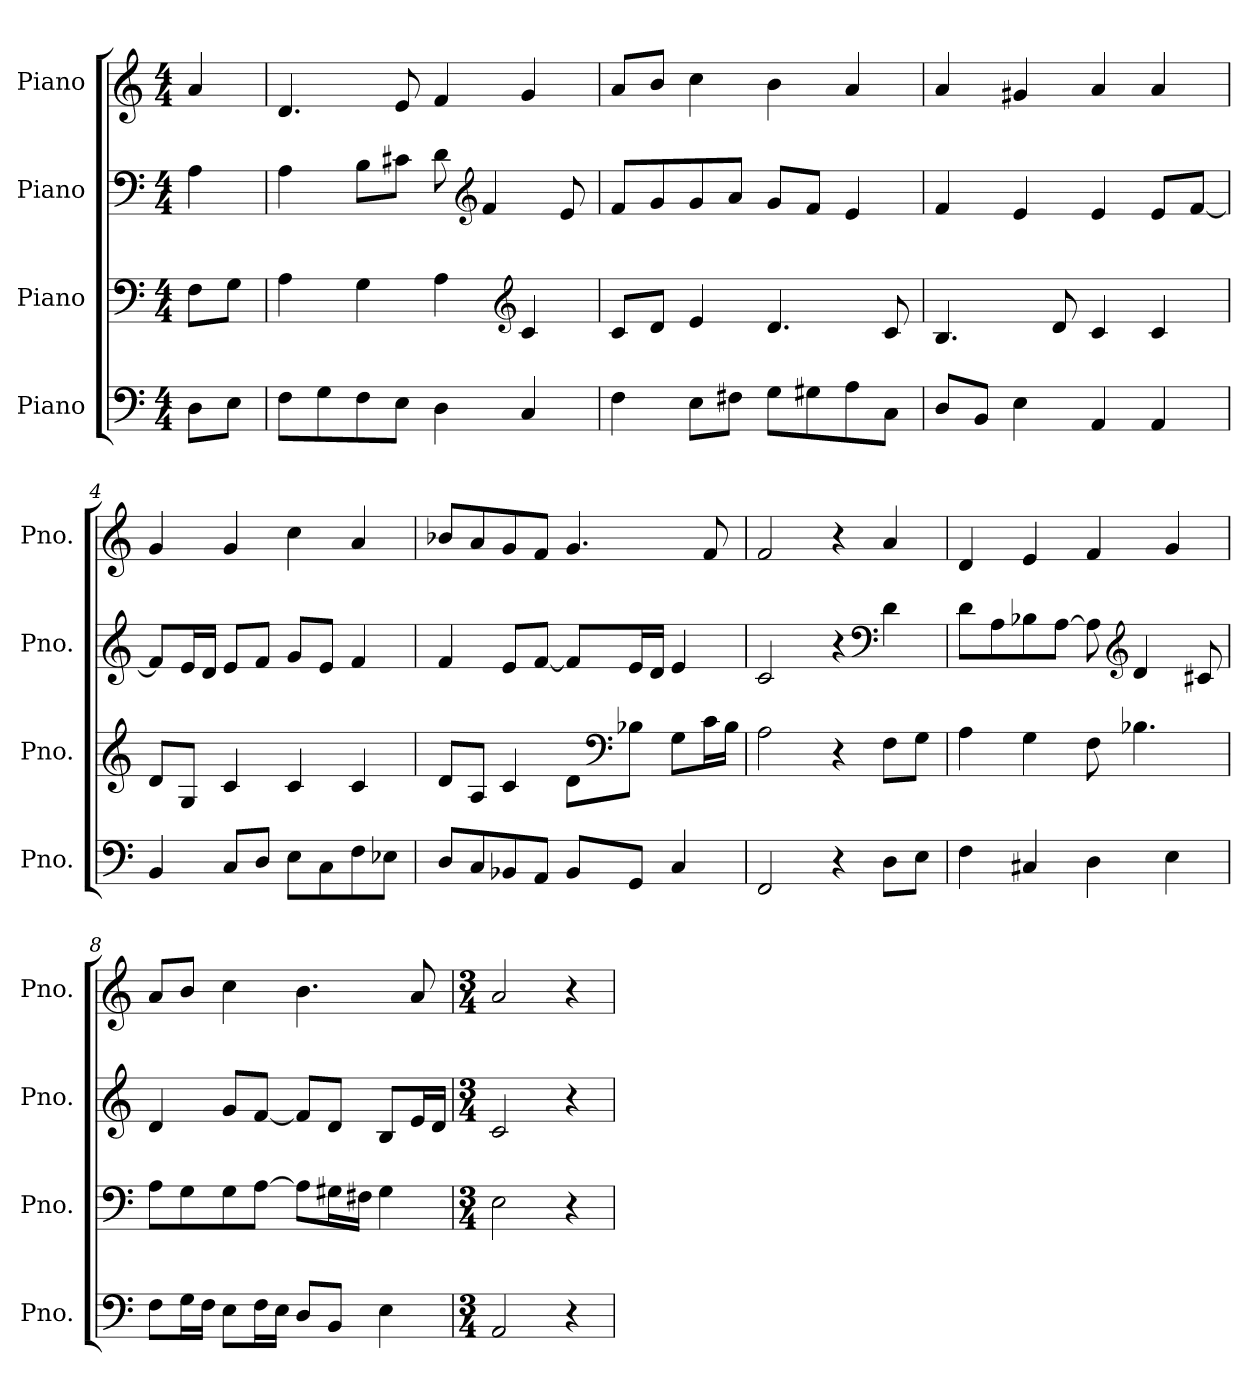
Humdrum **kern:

**kern	**kern	**kern	**kern
*part4	*part3	*part2	*part1
*staff4	*staff3	*staff2	*staff1
*I"Piano	*I"Piano	*I"Piano	*I"Piano
*I'Pno.	*I'Pno.	*I'Pno.	*I'Pno.
*clefF4	*clefF4	*clefF4	*clefG2
*k[]	*k[]	*k[]	*k[]
*M4/4	*M4/4	*M4/4	*M4/4
*MM120	*MM120	*MM120	*MM120
=	=	=	=
8D\L	8F\L	4A\	4a/
8E\J	8G\J	.	.
=1	=1	=1	=1
8F\L	4A\	4A\	4.d/
8G\	.	.	.
8F\	4G\	8B\L	.
8E\J	.	8c#X\J	8e/
4D\	4A\	8d\	4f/
*	*	*clefG2	*
.	.	4f/	.
*	*clefG2	*	*
4C/	4c/	.	4g/
.	.	8e/	.
=2	=2	=2	=2
4F\	8c/L	8f/L	8a/L
.	8d/J	8g/	8b/J
8E\L	4e/	8g/	4cc\
8F#X\J	.	8a/J	.
8G\L	4.d/	8g/L	4b\
8G#X\	.	8f/J	.
8A\	.	4e/	4a/
8C\J	8c/	.	.
=3	=3	=3	=3
8D/L	4.B/	4f/	4a/
8BB/J	.	.	.
4E\	.	4e/	4g#X/
.	8d/	.	.
4AA/	4c/	4e/	4a/
4AA/	4c/	8e/L	4a/
.	.	[8f/J	.
=4	=4	=4	=4
4BB/	8d/L	8f/L]	4g/
.	8G/J	16e/L	.
.	.	16d/JJ	.
8C/L	4c/	8e/L	4g/
8D/J	.	8f/J	.
8E\L	4c/	8g/L	4cc\
8C\	.	8e/J	.
8F\	4c/	4f/	4a/
8E-X\J	.	.	.
!!LO:LB:g=z
=5	=5	=5	=5
8D/L	8d/L	4f/	8b-X/L
8C/	8A/J	.	8a/
8BB-X/	4c/	8e/L	8g/
8AA/J	.	[8f/J	8f/J
8BB-/L	8d\L	8f/L]	4.g/
*	*clefF4	*	*
8GG/J	8B-X\J	16e/L	.
.	.	16d/JJ	.
4C/	8G\L	4e/	.
.	16c\L	.	8f/
.	16B-\JJ	.	.
=6	=6	=6	=6
2FF/	2A\	2c/	2f/
4r	4r	4r	4r
*	*	*clefF4	*
8D\L	8F\L	4d\	4a/
8E\J	8G\J	.	.
=7	=7	=7	=7
4F\	4A\	8d\L	4d/
.	.	8A\	.
4C#X/	4G\	8B-X\	4e/
.	.	[8A\J	.
4D\	8F\	8A\]	4f/
*	*	*clefG2	*
.	4.B-X\	4d/	.
4E\	.	.	4g/
.	.	8c#X/	.
=8	=8	=8	=8
8F\L	8A\L	4d/	8a/L
16G\L	8G\	.	8b/J
16F\JJ	.	.	.
8E\L	8G\	8g/L	4cc\
16F\L	[8A\J	[8f/J	.
16E\JJ	.	.	.
8D/L	8A\L]	8f/L]	4.b\
8BB/J	16G#X\L	8d/J	.
.	16F#X\JJ	.	.
4E\	4G#\	8B/L	.
.	.	16e/L	8a/
.	.	16d/JJ	.
!!LO:LB:g=z
=9	=9	=9	=9
*M3/4	*M3/4	*M3/4	*M3/4
2AA/	2E\	2c/	2a/
4r	4r	4r	4r
=	=	=	=
*-	*-	*-	*-
